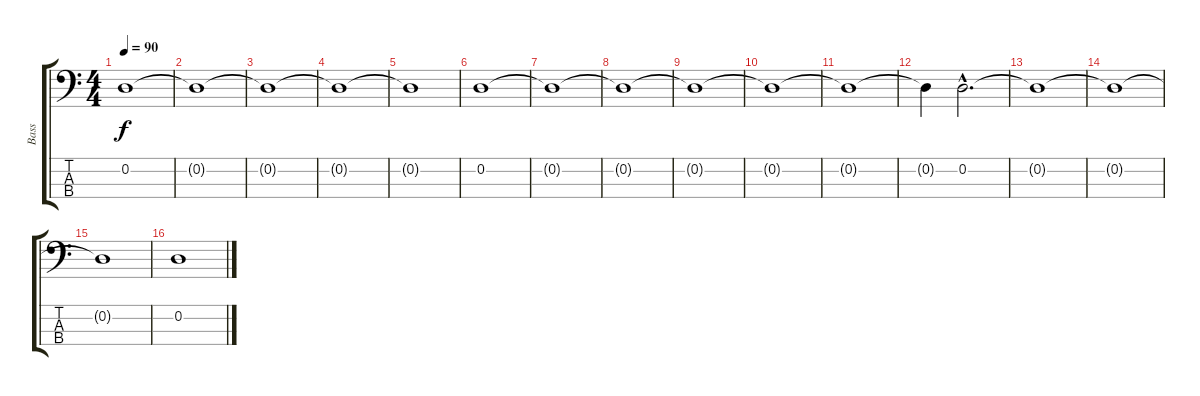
\track ("Bass" "Bass") {instrument electricbassfinger}
\staff {score tabs}
\tuning (G2 D2 A1 D1) {hide}
\ts (4 4)
\tempo 90
\clef f4
\ks c
0.2{t}.1{dy f} |
0.2{t}.1 |
0.2{t}.1 |
0.2{t}.1 |
0.2{t}.1 |
0.2.1 |
0.2{t}.1 |
0.2{t}.1 |
0.2{t}.1 |
0.2{t}.1 |
0.2{t}.1 |
0.2{t}.4 0.2{hac}.2{d} |
0.2{t}.1 |
0.2{t}.1 |
0.2{t}.1 |
0.2.1
